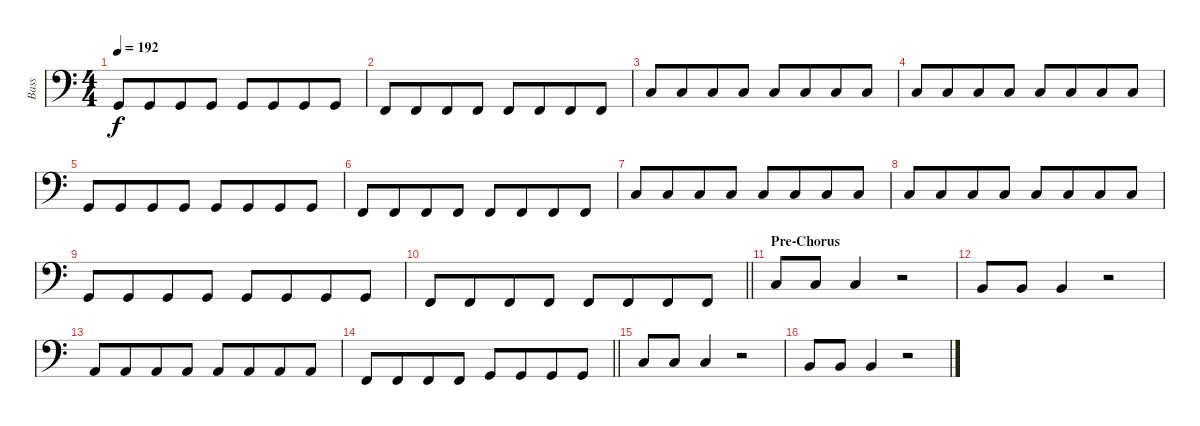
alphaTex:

\track ("Bass" "Bass") {instrument electricbasspick}
\staff {score}
\tuning (G2 D2 A1 E1) {hide}
\ts (4 4)
\tempo 192
\clef f4
\ks c
3.4.8{dy f} 3.4.8{beam merge} 3.4.8 3.4.8 3.4.8 3.4.8{beam merge} 3.4.8 3.4.8 |
1.4.8 1.4.8{beam merge} 1.4.8 1.4.8 1.4.8 1.4.8{beam merge} 1.4.8 1.4.8 |
3.3.8 3.3.8{beam merge} 3.3.8 3.3.8 3.3.8 3.3.8{beam merge} 3.3.8 3.3.8 |
3.3.8 3.3.8{beam merge} 3.3.8 3.3.8 3.3.8 3.3.8{beam merge} 3.3.8 3.3.8 |
3.4.8 3.4.8{beam merge} 3.4.8 3.4.8 3.4.8 3.4.8{beam merge} 3.4.8 3.4.8 |
1.4.8 1.4.8{beam merge} 1.4.8 1.4.8 1.4.8 1.4.8{beam merge} 1.4.8 1.4.8 |
3.3.8 3.3.8{beam merge} 3.3.8 3.3.8 3.3.8 3.3.8{beam merge} 3.3.8 3.3.8 |
3.3.8 3.3.8{beam merge} 3.3.8 3.3.8 3.3.8 3.3.8{beam merge} 3.3.8 3.3.8 |
3.4.8 3.4.8{beam merge} 3.4.8 3.4.8 3.4.8 3.4.8{beam merge} 3.4.8 3.4.8 |
\barLineRight lightlight
1.4.8 1.4.8{beam merge} 1.4.8 1.4.8 1.4.8 1.4.8{beam merge} 1.4.8 1.4.8 |
\section ("" "Pre-Chorus")
3.3.8 3.3.8 3.3.4 r.2 |
2.3.8 2.3.8 2.3.4 r.2 |
5.4.8 5.4.8{beam merge} 5.4.8 5.4.8 5.4.8 5.4.8{beam merge} 5.4.8 5.4.8 |
\barLineRight lightlight
1.4.8 1.4.8{beam merge} 1.4.8 1.4.8 3.4.8 3.4.8{beam merge} 3.4.8 3.4.8 |
3.3.8 3.3.8 3.3.4 r.2 |
2.3.8 2.3.8 2.3.4 r.2
